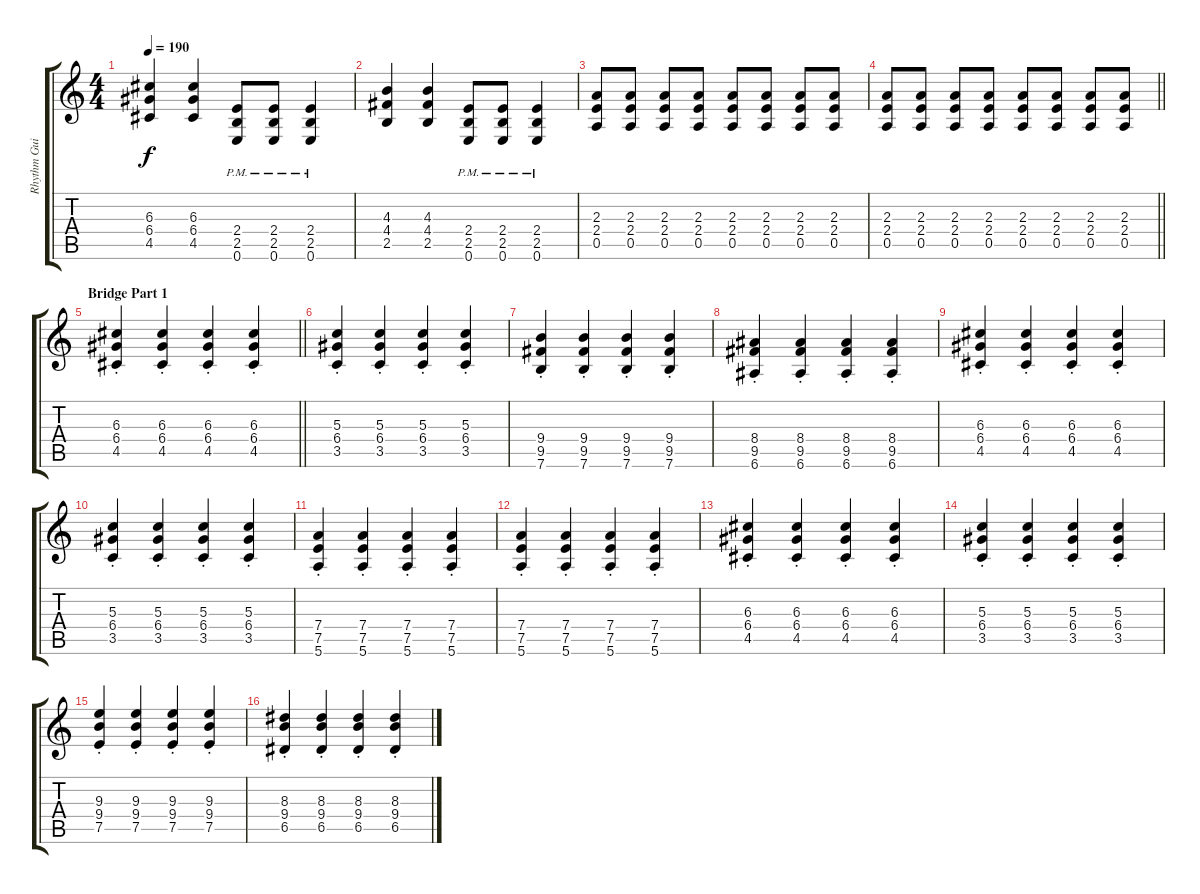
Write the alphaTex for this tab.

\track ("Rhythm Guitar" "Rhythm Gui") {instrument distortionguitar}
\staff {score tabs}
\tuning (E4 B3 G3 D3 A2 E2) {hide}
\ts (4 4)
\tempo 190
\clef g2
\ks c
(6.3 6.4 4.5).4{dy f} (6.3 6.4 4.5).4 (2.4{pm} 2.5{pm} 0.6{pm}).8 (2.4{pm} 2.5{pm} 0.6{pm}).8 (2.4{pm} 2.5{pm} 0.6{pm}).4 |
(4.3 4.4 2.5).4 (4.3 4.4 2.5).4 (2.4{pm} 2.5{pm} 0.6{pm}).8 (2.4{pm} 2.5{pm} 0.6{pm}).8 (2.4{pm} 2.5{pm} 0.6{pm}).4 |
(2.3 2.4 0.5).8 (2.3 2.4 0.5).8 (2.3 2.4 0.5).8 (2.3 2.4 0.5).8 (2.3 2.4 0.5).8 (2.3 2.4 0.5).8 (2.3 2.4 0.5).8 (2.3 2.4 0.5).8 |
\barLineRight lightlight
(2.3 2.4 0.5).8 (2.3 2.4 0.5).8 (2.3 2.4 0.5).8 (2.3 2.4 0.5).8 (2.3 2.4 0.5).8 (2.3 2.4 0.5).8 (2.3 2.4 0.5).8 (2.3 2.4 0.5).8 |
\section ("" "Bridge Part 1")
\barLineRight lightlight
(6.3{st} 6.4{st} 4.5{st}).4 (6.3{st} 6.4{st} 4.5{st}).4 (6.3{st} 6.4{st} 4.5{st}).4 (6.3{st} 6.4{st} 4.5{st}).4 |
(5.3{st} 6.4{st} 3.5{st}).4 (5.3{st} 6.4{st} 3.5{st}).4 (5.3{st} 6.4{st} 3.5{st}).4 (5.3{st} 6.4{st} 3.5{st}).4 |
(9.4{st} 9.5{st} 7.6{st}).4 (9.4{st} 9.5{st} 7.6{st}).4 (9.4{st} 9.5{st} 7.6{st}).4 (9.4{st} 9.5{st} 7.6{st}).4 |
(8.4{st} 9.5{st} 6.6{st}).4 (8.4{st} 9.5{st} 6.6{st}).4 (8.4{st} 9.5{st} 6.6{st}).4 (8.4{st} 9.5{st} 6.6{st}).4 |
(6.3{st} 6.4{st} 4.5{st}).4 (6.3{st} 6.4{st} 4.5{st}).4 (6.3{st} 6.4{st} 4.5{st}).4 (6.3{st} 6.4{st} 4.5{st}).4 |
(5.3{st} 6.4{st} 3.5{st}).4 (5.3{st} 6.4{st} 3.5{st}).4 (5.3{st} 6.4{st} 3.5{st}).4 (5.3{st} 6.4{st} 3.5{st}).4 |
(7.4{st} 7.5{st} 5.6{st}).4 (7.4{st} 7.5{st} 5.6{st}).4 (7.4{st} 7.5{st} 5.6{st}).4 (7.4{st} 7.5{st} 5.6{st}).4 |
(7.4{st} 7.5{st} 5.6{st}).4 (7.4{st} 7.5{st} 5.6{st}).4 (7.4{st} 7.5{st} 5.6{st}).4 (7.4{st} 7.5{st} 5.6{st}).4 |
(6.3{st} 6.4{st} 4.5{st}).4 (6.3{st} 6.4{st} 4.5{st}).4 (6.3{st} 6.4{st} 4.5{st}).4 (6.3{st} 6.4{st} 4.5{st}).4 |
(5.3{st} 6.4{st} 3.5{st}).4 (5.3{st} 6.4{st} 3.5{st}).4 (5.3{st} 6.4{st} 3.5{st}).4 (5.3{st} 6.4{st} 3.5{st}).4 |
(9.3{st} 9.4{st} 7.5{st}).4 (9.3{st} 9.4{st} 7.5{st}).4 (9.3{st} 9.4{st} 7.5{st}).4 (9.3{st} 9.4{st} 7.5{st}).4 |
(8.3{st} 9.4{st} 6.5{st}).4 (8.3{st} 9.4{st} 6.5{st}).4 (8.3{st} 9.4{st} 6.5{st}).4 (8.3{st} 9.4{st} 6.5{st}).4
